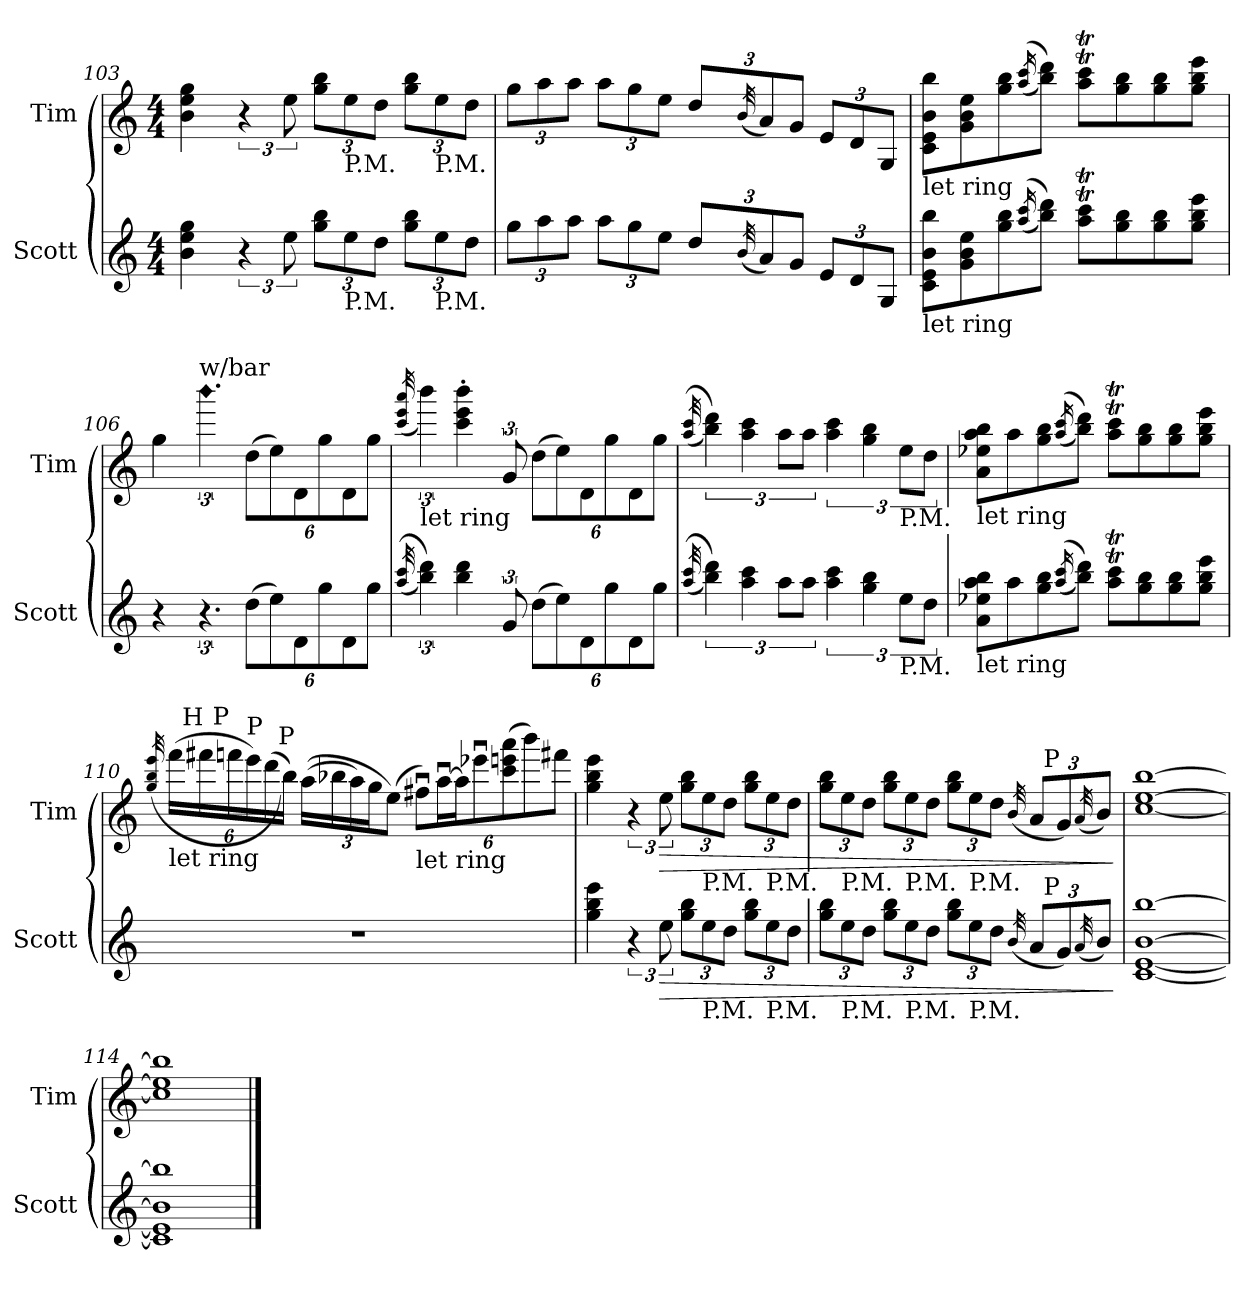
**kern	**dynam	**kern	**dynam
*part2	*part2	*part1	*part1
*staff2	*staff2	*staff1	*staff1
*I"Scott	*	*I"Tim	*
*I'Scott	*	*I'Tim	*
*clefG2	*	*clefG2	*
*ITrd7c12	*	*ITrd7c12	*
*k[]	*	*k[]	*
*C:	*	*C:	*
*M4/4	*	*M4/4	*
=103	=103	=103	=103
4B\ 4e\ 4g\	.	4B\ 4e\ 4g\	.
6r	.	6r	.
12e\	.	12e\	.
12g\ 12b\L	.	12g\ 12b\L	.
!	!	!LO:TX:b:t=P.M.	!
!LO:TX:b:t=P.M.	!	!	!
12e\	.	12e\	.
12d\J	.	12d\J	.
*Xbrackettup	*	*Xbrackettup	*
12g\ 12b\L	.	12g\ 12b\L	.
!	!	!LO:TX:b:t=P.M.	!
!LO:TX:b:t=P.M.	!	!	!
12e\	.	12e\	.
12d\J	.	12d\J	.
!!LO:LB:g=z
=104	=104	=104	=104
12g\L	.	12g\L	.
12a\	.	12a\	.
12a\J	.	12a\J	.
12a\L	.	12a\L	.
12g\	.	12g\	.
12e\J	.	12e\J	.
12d/L	.	12d/L	.
(32qB/	.	(32qB/	.
12A/)	.	12A/)	.
12G/J	.	12G/J	.
12E/L	.	12E/L	.
12D/	.	12D/	.
12GG/J	.	12GG/J	.
=105	=105	=105	=105
!	!	!LO:TX:b:t=let ring	!
!LO:TX:b:t=let ring	!	!	!
8C\ 8E\ 8B\ 8b\L	.	8C\ 8E\ 8B\ 8b\L	.
8G\ 8B\ 8e\	.	8G\ 8B\ 8e\	.
8g\ 8b\	.	8g\ 8b\	.
((16qa/ 16qcc/	.	((16qa/ 16qcc/	.
8b\ 8dd\J))	.	8b\ 8dd\J))	.
8a\T 8cc\TL	.	8a\T 8cc\TL	.
8g\ 8b\	.	8g\ 8b\	.
8g\ 8b\	.	8g\ 8b\	.
8g\ 8b\ 8ee\J	.	8g\ 8b\ 8ee\J	.
=106	=106	=106	=106
4r	.	4g\	.
*brackettup	*	*brackettup	*
!	!	!LO:TX:a:t=w/bar	!
!	!	!LO:N:head=diamond	!
6.r	.	6.bb\	.
(12d\L	.	(12d\L	.
12e\)	.	12e\)	.
12D\	.	12D\	.
12g\	.	12g\	.
12D\	.	12D\	.
12g\J	.	12g\J	.
!!LO:LB:g=z
=107	=107	=107	=107
((32qa/ 32qcc/	.	(32qcc/ 32qee/ 32qaa/	.
!	!	!LO:TX:b:t=let ring	!
6b\ 6dd\))	.	6bb\)	.
4b\ 4dd\	.	4cc\' 4ee\' 4bb\'	.
12G/	.	12G/	.
(12d\L	.	(12d\L	.
12e\)	.	12e\)	.
12D\	.	12D\	.
12g\	.	12g\	.
12D\	.	12D\	.
12g\J	.	12g\J	.
=108	=108	=108	=108
((32qa/ 32qcc/	.	((32qa/ 32qcc/	.
6b\ 6dd\))	.	6b\ 6dd\))	.
6a\ 6cc\	.	6a\ 6cc\	.
12a\L	.	12a\L	.
12a\J	.	12a\J	.
6a\ 6cc\	.	6a\ 6cc\	.
6g\ 6b\	.	6g\ 6b\	.
!	!	!LO:TX:b:t=P.M.	!
!LO:TX:b:t=P.M.	!	!	!
12e\L	.	12e\L	.
12d\J	.	12d\J	.
=109	=109	=109	=109
!	!	!LO:TX:b:t=let ring	!
!LO:TX:b:t=let ring	!	!	!
8A\ 8e-X\ 8a\ 8b\L	.	8A\ 8e-X\ 8a\ 8b\L	.
8a\	.	8a\	.
8g\ 8b\	.	8g\ 8b\	.
((16qa/ 16qcc/	.	((16qa/ 16qcc/	.
8b\ 8dd\J))	.	8b\ 8dd\J))	.
8a\T 8cc\TL	.	8a\T 8cc\TL	.
8g\ 8b\	.	8g\ 8b\	.
8g\ 8b\	.	8g\ 8b\	.
8g\ 8b\ 8ee\J	.	8g\ 8b\ 8ee\J	.
!!LO:PB:g=z
=110	=110	=110	=110
.	.	(32qg/ 32qb/ 32qee/	.
*	*	*Xbrackettup	*
!	!	!LO:TX:b:t=let ring	!
1r	.	(24ff\LL	.
!	!	!LO:TX:a:t=H	!
.	.	24ff#X\	.
!	!	!LO:TX:a:t=P	!
.	.	24ffn\	.
!	!	!LO:TX:a:t=P	!
.	.	24ee\)	.
.	.	(24dd\	.
!	!	!LO:TX:a:t=P	!
.	.	24b\JJ))	.
.	.	((24a\LL	.
.	.	24b-X\	.
.	.	24a\)	.
*	*	*brackettup	*
.	.	24g\J	.
.	.	(12e\J)	.
!	!	!LO:TX:b:t=let ring	!
.	.	12f#Xu\L)	.
.	.	[24au\	.
.	.	24a\]	.
.	.	12ee-Xu\	.
.	.	(12cc\ 12een\ 12aa\	.
.	.	12bb\)	.
.	.	12ff#X\J	.
=111	=111	=111	=111
4g\ 4b\ 4ee\	.	4g\ 4b\ 4ee\	.
6r	.	6r	.
!	!LO:HP:b	!	!LO:HP:b
12e\	>	12e\	>
12g\ 12b\L	.	12g\ 12b\L	.
!	!	!LO:TX:b:t=P.M.	!
!LO:TX:b:t=P.M.	!	!	!
12e\	.	12e\	.
12d\J	.	12d\J	.
*Xbrackettup	*	*Xbrackettup	*
12g\ 12b\L	.	12g\ 12b\L	.
!	!	!LO:TX:b:t=P.M.	!
!LO:TX:b:t=P.M.	!	!	!
12e\	.	12e\	.
12d\J	.	12d\J	.
!!LO:LB:g=z
=112	=112	=112	=112
*^	*	*^	*
12g\ 12b\L	3%2ryy	.	12g\ 12b\L	3%2ryy	.
!	!	!	!LO:TX:b:t=P.M.	!	!
!LO:TX:b:t=P.M.	!	!	!	!	!
12e\	.	.	12e\	.	.
12d\J	.	.	12d\J	.	.
12g\ 12b\L	.	.	12g\ 12b\L	.	.
!	!	!	!LO:TX:b:t=P.M.	!	!
!LO:TX:b:t=P.M.	!	!	!	!	!
12e\	.	.	12e\	.	.
12d\J	.	.	12d\J	.	.
12g\ 12b\L	.	.	12g\ 12b\L	.	.
!	!	!	!LO:TX:b:t=P.M.	!	!
!LO:TX:b:t=P.M.	!	!	!	!	!
12e\	.	.	12e\	.	.
12d\J	12.ryy	.	12d\J	12.ryy	.
(32qB/	.	.	(32qB/	.	.
12A/L	.	.	12A/L	.	.
!	!	!	!	!LO:TX:a:t=P	!
!	!LO:TX:a:t=P	!	!	!	!
.	6ryy	.	.	6ryy	.
12G/)	.	.	12G/)	.	.
(32qA/	.	.	(32qA/	.	.
12B/J)	.	.	12B/J)	.	.
.	24ryy	.	.	24ryy	.
.	.	]	.	.	]
=113	=113	=113	=113	=113	=113
!	!	!	!LO:TX:b:t=let ring	!	!
!LO:TX:b:t=let ring	!	!	!	!	!
*v	*v	*	*	*	*
*	*	*v	*v	*
[1C [1E [1B [1b	.	[1c [1e [1b	.
=114	=114	=114	=114
1C] 1E] 1B] 1b]	.	1c] 1e] 1b]	.
==	==	==	==
*-	*-	*-	*-
